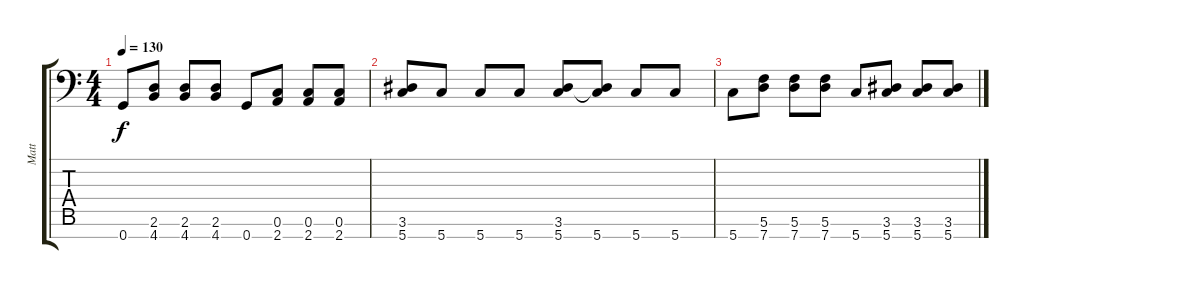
\track ("Matt" "Matt") {instrument distortionguitar}
\staff {score tabs}
\tuning (C4 G3 Eb3 Bb2 F2 C2 G1) {hide}
\ts (4 4)
\tempo 130
\clef f4
\ks c
0.7.8{dy f volume 4} (2.6 4.7).8 (2.6 4.7).8 (2.6 4.7).8 0.7.8 (0.6 2.7).8 (0.6 2.7).8 (0.6 2.7).8 |
(3.6 5.7).8{volume 3} 5.7.8 5.7.8 5.7.8 (3.6 5.7).8 (3.6{t} 5.7).8 5.7.8 5.7.8 |
5.7.8{volume 2} (5.6 7.7).8 (5.6 7.7).8{volume 2} (5.6 7.7).8 5.7.8{volume 0} (3.6 5.7).8 (3.6 5.7).8 (3.6 5.7).8
